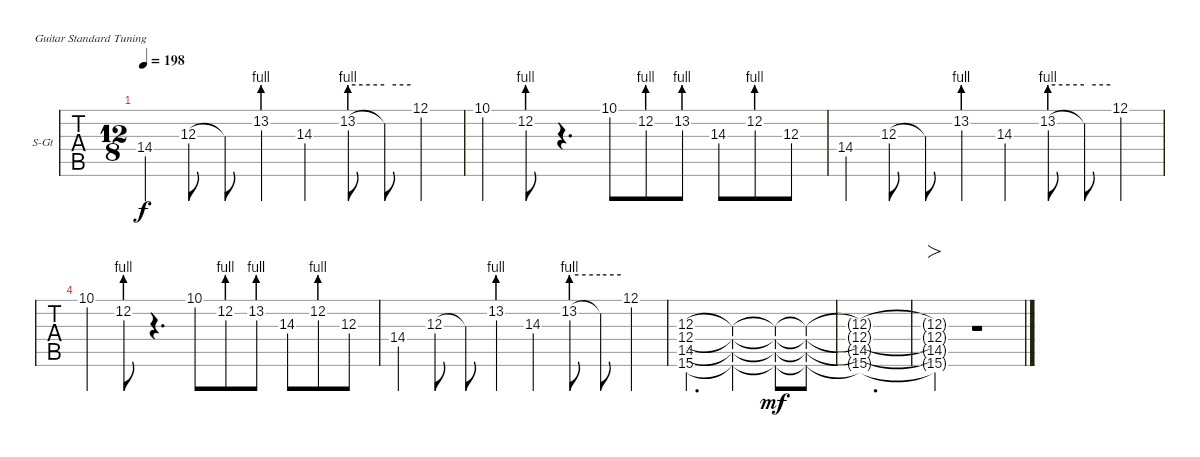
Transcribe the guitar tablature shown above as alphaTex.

\bracketExtendMode nobrackets
\firstSystemTrackNameOrientation horizontal
\otherSystemsTrackNameOrientation horizontal
\defaultBarNumberDisplay FirstOfSystem
\track ("12-string" "S-Gt") {instrument acousticguitarsteel}
\staff {tabs}
\tuning (E4 B3 G3 D3 A2 E2)
\ts (12 8)
\tempo 198
\clef g2
\ks c
14.4.4{dy f} 12.3.8 12.3{t}.8 13.2{be (prebend 0 4 60 4)}.4 14.3.4 13.2{be (prebend 0 4 60 4)}.8 13.2{be (hold 0 4 60 4) t}.8 12.1.4 |
10.1.4 12.2{be (prebend 0 4 60 4)}.8 r.4{d} 10.1.8 12.2{be (prebend 0 4 60 4)}.8 13.2{be (prebend 0 4 60 4)}.8 14.3.8 12.2{be (prebend 0 4 60 4)}.8 12.3.8 |
14.4.4 12.3.8 12.3{t}.8 13.2{be (prebend 0 4 60 4)}.4 14.3.4 13.2{be (prebend 0 4 60 4)}.8 13.2{be (hold 0 4 60 4) t}.8 12.1.4 |
10.1.4 12.2{be (prebend 0 4 60 4)}.8 r.4{d} 10.1.8 12.2{be (prebend 0 4 60 4)}.8 13.2{be (prebend 0 4 60 4)}.8 14.3.8 12.2{be (prebend 0 4 60 4)}.8 12.3.8 |
14.4.4 12.3.8 12.3{t}.8 13.2{be (prebend 0 4 60 4)}.4 14.3.4 13.2{be (prebend 0 4 60 4)}.8 13.2{be (hold 0 4 60 4) t}.8 12.1.4 |
(12.3 12.4 14.5 15.6).2{d} (12.3{t} 12.4{t} 14.5{t} 15.6{t}).2 (12.3{t} 12.4{t} 14.5{t} 15.6{t}).8{dy mf} (12.3{t} 12.4{t} 14.5{t} 15.6{t}).8 |
(12.3{t} 12.4{t} 14.5{t} 15.6{t}).1{d} |
(12.3{t} 12.4{t} 14.5{t} 15.6{t}).2{fo} r.1
